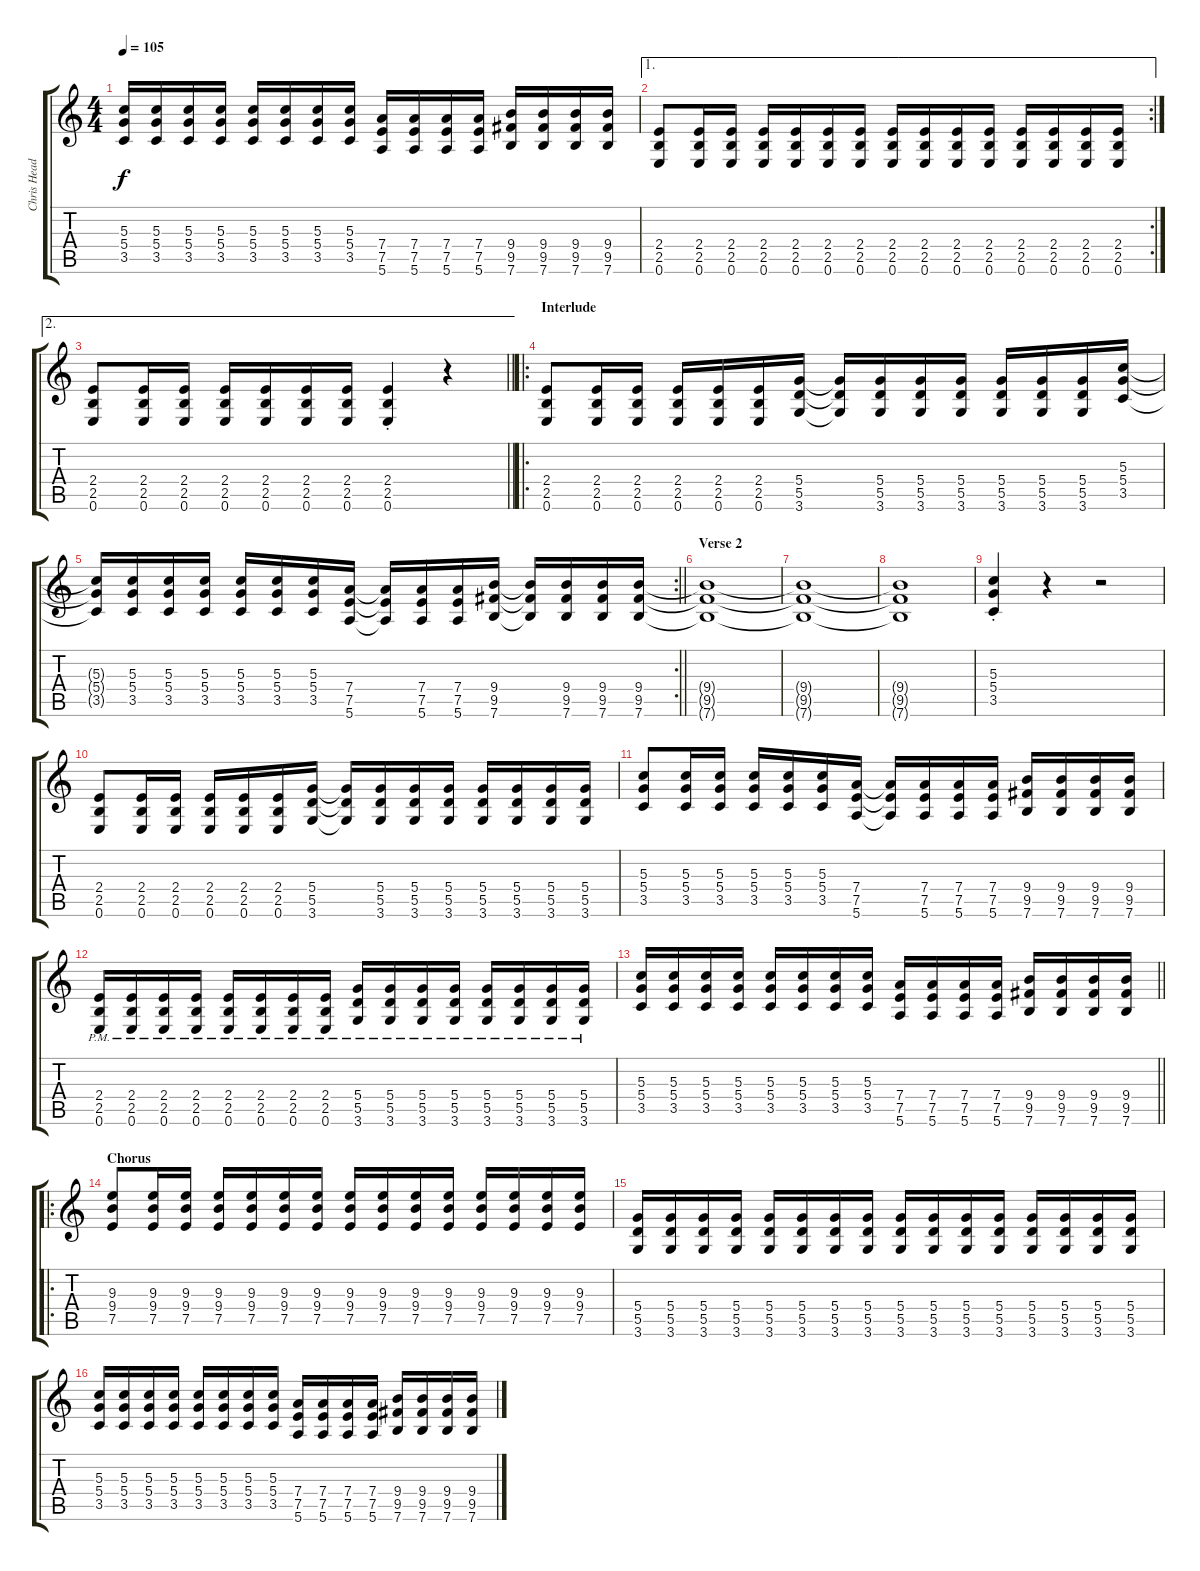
\track ("Chris Head" "Chris Head") {instrument distortionguitar}
\staff {score tabs}
\tuning (E4 B3 G3 D3 A2 E2) {hide}
\ts (4 4)
\tempo 105
\clef g2
\ks c
(5.3 5.4 3.5).16{dy f} (5.3 5.4 3.5).16 (5.3 5.4 3.5).16 (5.3 5.4 3.5).16 (5.3 5.4 3.5).16 (5.3 5.4 3.5).16 (5.3 5.4 3.5).16 (5.3 5.4 3.5).16 (7.4 7.5 5.6).16 (7.4 7.5 5.6).16 (7.4 7.5 5.6).16 (7.4 7.5 5.6).16 (9.4 9.5 7.6).16 (9.4 9.5 7.6).16 (9.4 9.5 7.6).16 (9.4 9.5 7.6).16 |
\ae 1
\rc 2
(2.4 2.5 0.6).8 (2.4 2.5 0.6).16 (2.4 2.5 0.6).16 (2.4 2.5 0.6).16 (2.4 2.5 0.6).16 (2.4 2.5 0.6).16 (2.4 2.5 0.6).16 (2.4 2.5 0.6).16 (2.4 2.5 0.6).16 (2.4 2.5 0.6).16 (2.4 2.5 0.6).16 (2.4 2.5 0.6).16 (2.4 2.5 0.6).16 (2.4 2.5 0.6).16 (2.4 2.5 0.6).16 |
\ae 2
\barLineRight lightlight
(2.4 2.5 0.6).8 (2.4 2.5 0.6).16 (2.4 2.5 0.6).16 (2.4 2.5 0.6).16 (2.4 2.5 0.6).16 (2.4 2.5 0.6).16 (2.4 2.5 0.6).16 (2.4{st} 2.5{st} 0.6{st}).4 r.4 |
\ro
\section ("" "Interlude")
(2.4 2.5 0.6).8 (2.4 2.5 0.6).16 (2.4 2.5 0.6).16 (2.4 2.5 0.6).16 (2.4 2.5 0.6).16 (2.4 2.5 0.6).16 (5.4 5.5 3.6).16 (5.4{t} 5.5{t} 3.6{t}).16 (5.4 5.5 3.6).16 (5.4 5.5 3.6).16 (5.4 5.5 3.6).16 (5.4 5.5 3.6).16 (5.4 5.5 3.6).16 (5.4 5.5 3.6).16 (5.3 5.4 3.5).16 |
\rc 2
\barLineRight lightlight
(5.3{t} 5.4{t} 3.5{t}).16 (5.3 5.4 3.5).16 (5.3 5.4 3.5).16 (5.3 5.4 3.5).16 (5.3 5.4 3.5).16 (5.3 5.4 3.5).16 (5.3 5.4 3.5).16 (7.4 7.5 5.6).16 (7.4{t} 7.5{t} 5.6{t}).16 (7.4 7.5 5.6).16 (7.4 7.5 5.6).16 (9.4 9.5 7.6).16 (9.4{t} 9.5{t} 7.6{t}).16 (9.4 9.5 7.6).16 (9.4 9.5 7.6).16 (9.4 9.5 7.6).16 |
\section ("" "Verse 2")
(9.4{t} 9.5{t} 7.6{t}).1 |
(9.4{t} 9.5{t} 7.6{t}).1 |
(9.4{t} 9.5{t} 7.6{t}).1 |
(5.3{st} 5.4{st} 3.5{st}).4 r.4 r.2 |
(2.4 2.5 0.6).8 (2.4 2.5 0.6).16 (2.4 2.5 0.6).16 (2.4 2.5 0.6).16 (2.4 2.5 0.6).16 (2.4 2.5 0.6).16 (5.4 5.5 3.6).16 (5.4{t} 5.5{t} 3.6{t}).16 (5.4 5.5 3.6).16 (5.4 5.5 3.6).16 (5.4 5.5 3.6).16 (5.4 5.5 3.6).16 (5.4 5.5 3.6).16 (5.4 5.5 3.6).16 (5.4 5.5 3.6).16 |
(5.3 5.4 3.5).8 (5.3 5.4 3.5).16 (5.3 5.4 3.5).16 (5.3 5.4 3.5).16 (5.3 5.4 3.5).16 (5.3 5.4 3.5).16 (7.4 7.5 5.6).16 (7.4{t} 7.5{t} 5.6{t}).16 (7.4 7.5 5.6).16 (7.4 7.5 5.6).16 (7.4 7.5 5.6).16 (9.4 9.5 7.6).16 (9.4 9.5 7.6).16 (9.4 9.5 7.6).16 (9.4 9.5 7.6).16 |
(2.4{pm} 2.5{pm} 0.6{pm}).16 (2.4{pm} 2.5{pm} 0.6{pm}).16 (2.4{pm} 2.5{pm} 0.6{pm}).16 (2.4{pm} 2.5{pm} 0.6{pm}).16 (2.4{pm} 2.5{pm} 0.6{pm}).16 (2.4{pm} 2.5{pm} 0.6{pm}).16 (2.4{pm} 2.5{pm} 0.6{pm}).16 (2.4{pm} 2.5{pm} 0.6{pm}).16 (5.4{pm} 5.5{pm} 3.6{pm}).16 (5.4{pm} 5.5{pm} 3.6{pm}).16 (5.4{pm} 5.5{pm} 3.6{pm}).16 (5.4{pm} 5.5{pm} 3.6{pm}).16 (5.4{pm} 5.5{pm} 3.6{pm}).16 (5.4{pm} 5.5{pm} 3.6{pm}).16 (5.4{pm} 5.5{pm} 3.6{pm}).16 (5.4{pm} 5.5{pm} 3.6{pm}).16 |
\barLineRight lightlight
(5.3 5.4 3.5).16 (5.3 5.4 3.5).16 (5.3 5.4 3.5).16 (5.3 5.4 3.5).16 (5.3 5.4 3.5).16 (5.3 5.4 3.5).16 (5.3 5.4 3.5).16 (5.3 5.4 3.5).16 (7.4 7.5 5.6).16 (7.4 7.5 5.6).16 (7.4 7.5 5.6).16 (7.4 7.5 5.6).16 (9.4 9.5 7.6).16 (9.4 9.5 7.6).16 (9.4 9.5 7.6).16 (9.4 9.5 7.6).16 |
\ro
\section ("" "Chorus")
(9.3 9.4 7.5).8 (9.3 9.4 7.5).16 (9.3 9.4 7.5).16 (9.3 9.4 7.5).16 (9.3 9.4 7.5).16 (9.3 9.4 7.5).16 (9.3 9.4 7.5).16 (9.3 9.4 7.5).16 (9.3 9.4 7.5).16 (9.3 9.4 7.5).16 (9.3 9.4 7.5).16 (9.3 9.4 7.5).16 (9.3 9.4 7.5).16 (9.3 9.4 7.5).16 (9.3 9.4 7.5).16 |
(5.4 5.5 3.6).16 (5.4 5.5 3.6).16 (5.4 5.5 3.6).16 (5.4 5.5 3.6).16 (5.4 5.5 3.6).16 (5.4 5.5 3.6).16 (5.4 5.5 3.6).16 (5.4 5.5 3.6).16 (5.4 5.5 3.6).16 (5.4 5.5 3.6).16 (5.4 5.5 3.6).16 (5.4 5.5 3.6).16 (5.4 5.5 3.6).16 (5.4 5.5 3.6).16 (5.4 5.5 3.6).16 (5.4 5.5 3.6).16 |
(5.3 5.4 3.5).16 (5.3 5.4 3.5).16 (5.3 5.4 3.5).16 (5.3 5.4 3.5).16 (5.3 5.4 3.5).16 (5.3 5.4 3.5).16 (5.3 5.4 3.5).16 (5.3 5.4 3.5).16 (7.4 7.5 5.6).16 (7.4 7.5 5.6).16 (7.4 7.5 5.6).16 (7.4 7.5 5.6).16 (9.4 9.5 7.6).16 (9.4 9.5 7.6).16 (9.4 9.5 7.6).16 (9.4 9.5 7.6).16
